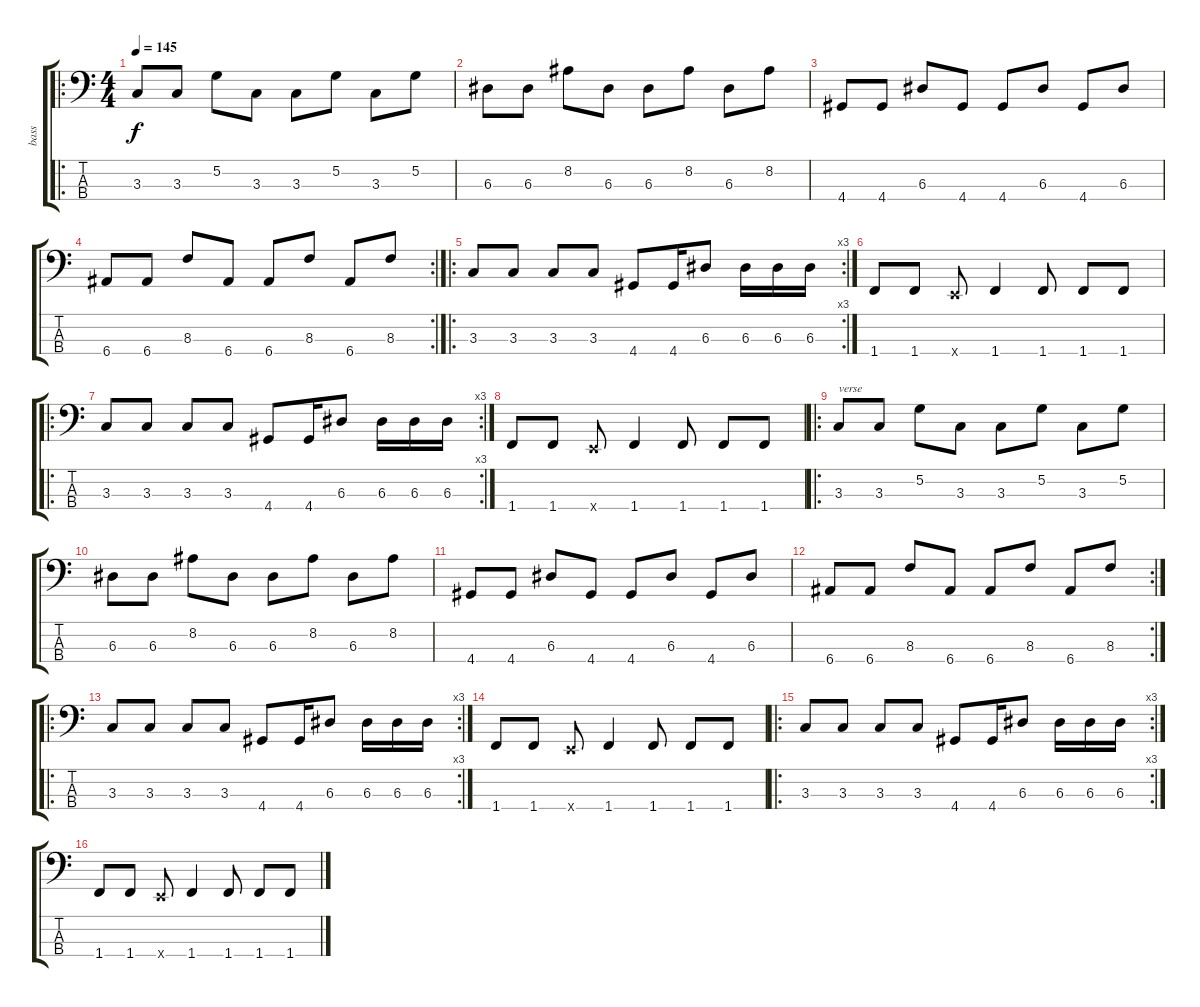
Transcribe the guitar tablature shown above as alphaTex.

\track ("bass" "bass") {instrument electricbasspick}
\staff {score tabs}
\tuning (G2 D2 A1 E1) {hide}
\ro
\ts (4 4)
\tempo 145
\clef f4
\ks c
3.3.8{dy f} 3.3.8 5.2.8 3.3.8 3.3.8 5.2.8 3.3.8 5.2.8 |
6.3.8 6.3.8 8.2.8 6.3.8 6.3.8 8.2.8 6.3.8 8.2.8 |
4.4.8 4.4.8 6.3.8 4.4.8 4.4.8 6.3.8 4.4.8 6.3.8 |
\rc 2
6.4.8 6.4.8 8.3.8 6.4.8 6.4.8 8.3.8 6.4.8 8.3.8 |
\ro
\rc 3
3.3.8 3.3.8 3.3.8 3.3.8 4.4.8 4.4.16 6.3.8 6.3.16 6.3.16 6.3.16 |
1.4.8 1.4.8 0.4{x}.8 1.4.4 1.4.8 1.4.8 1.4.8 |
\ro
\rc 3
3.3.8 3.3.8 3.3.8 3.3.8 4.4.8 4.4.16 6.3.8 6.3.16 6.3.16 6.3.16 |
1.4.8 1.4.8 0.4{x}.8 1.4.4 1.4.8 1.4.8 1.4.8 |
\ro
3.3.8{txt "verse"} 3.3.8 5.2.8 3.3.8 3.3.8 5.2.8 3.3.8 5.2.8 |
6.3.8 6.3.8 8.2.8 6.3.8 6.3.8 8.2.8 6.3.8 8.2.8 |
4.4.8 4.4.8 6.3.8 4.4.8 4.4.8 6.3.8 4.4.8 6.3.8 |
\rc 2
6.4.8 6.4.8 8.3.8 6.4.8 6.4.8 8.3.8 6.4.8 8.3.8 |
\ro
\rc 3
3.3.8 3.3.8 3.3.8 3.3.8 4.4.8 4.4.16 6.3.8 6.3.16 6.3.16 6.3.16 |
1.4.8 1.4.8 0.4{x}.8 1.4.4 1.4.8 1.4.8 1.4.8 |
\ro
\rc 3
3.3.8 3.3.8 3.3.8 3.3.8 4.4.8 4.4.16 6.3.8 6.3.16 6.3.16 6.3.16 |
1.4.8 1.4.8 0.4{x}.8 1.4.4 1.4.8 1.4.8 1.4.8
